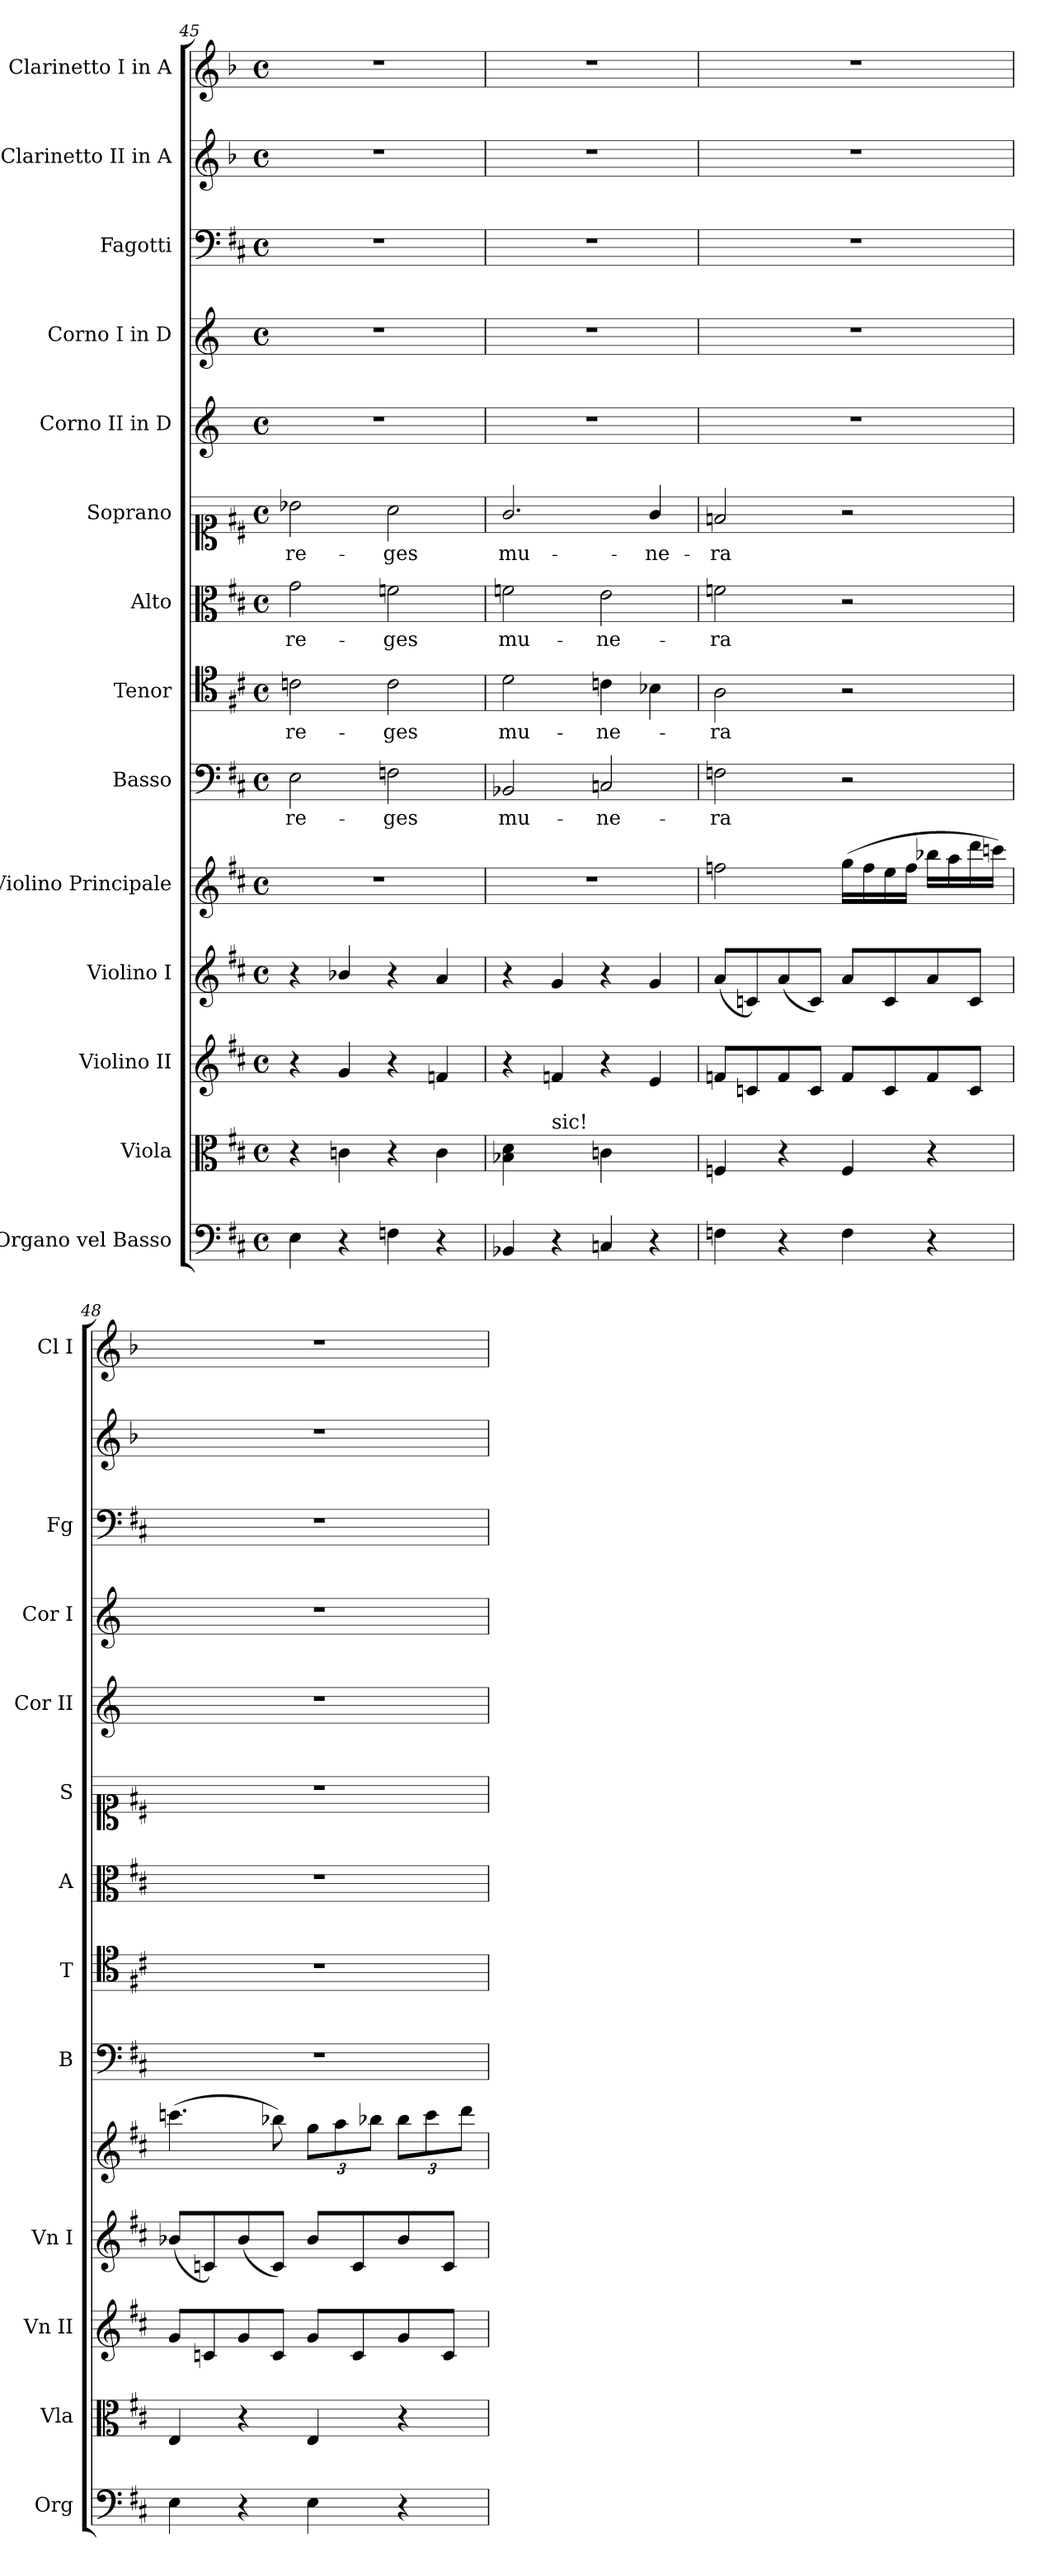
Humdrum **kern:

**kern	**kern	**kern	**kern	**kern	**kern	**text	**kern	**text	**kern	**text	**kern	**text	**kern	**kern	**kern	**kern	**kern
*part14	*part13	*part12	*part11	*part10	*part9	*part9	*part8	*part8	*part7	*part7	*part6	*part6	*part5	*part4	*part3	*part2	*part1
*staff14	*staff13	*staff12	*staff11	*staff10	*staff9	*staff9	*staff8	*staff8	*staff7	*staff7	*staff6	*staff6	*staff5	*staff4	*staff3	*staff2	*staff1
*I"Organo vel Basso	*I"Viola	*I"Violino II	*I"Violino I	*I"Violino Principale	*I"Basso	*	*I"Tenor	*	*I"Alto	*	*I"Soprano	*	*I"Corno II in D	*I"Corno I in D	*I"Fagotti	*I"Clarinetto II in A	*I"Clarinetto I in A
*I'Org	*I'Vla	*I'Vn II	*I'Vn I	*	*I'B	*	*I'T	*	*I'A	*	*I'S	*	*I'Cor II	*I'Cor I	*I'Fg	*	*I'Cl I
*clefF4	*clefC3	*clefG2	*clefG2	*clefG2	*clefF4	*	*clefC4	*	*clefC3	*	*clefC1	*	*clefG2	*clefG2	*clefF4	*clefG2	*clefG2
*	*	*	*	*	*	*	*	*	*	*	*	*	*ITrd-1c-2	*ITrd-1c-2	*	*ITrd2c3	*ITrd2c3
*k[f#c#]	*k[f#c#]	*k[f#c#]	*k[f#c#]	*k[f#c#]	*k[f#c#]	*	*k[f#c#]	*	*k[f#c#]	*	*k[f#c#]	*	*k[f#c#]	*k[f#c#]	*k[f#c#]	*k[f#c#]	*k[f#c#]
*D:	*D:	*D:	*D:	*D:	*D:	*	*D:	*	*D:	*	*D:	*	*	*	*D:	*D:	*D:
*M4/4	*M4/4	*M4/4	*M4/4	*M4/4	*M4/4	*	*M4/4	*	*M4/4	*	*M4/4	*	*M4/4	*M4/4	*M4/4	*M4/4	*M4/4
*met(c)	*met(c)	*met(c)	*met(c)	*met(c)	*met(c)	*	*met(c)	*	*met(c)	*	*met(c)	*	*met(c)	*met(c)	*met(c)	*met(c)	*met(c)
=45	=45	=45	=45	=45	=45	=45	=45	=45	=45	=45	=45	=45	=45	=45	=45	=45	=45
4E	4r	4r	4r	1r	2E	re-	2cn	re-	2g	re-	2b-X	re-	1r	1r	1r	1r	1r
4r	4cn	4g	4b-X/	.	.	.	.	.	.	.	.	.	.	.	.	.	.
4Fn	4r	4r	4r	.	2Fn	-ges	2c	-ges	2fn	-ges	2a	-ges	.	.	.	.	.
4r	4c	4fn	4a	.	.	.	.	.	.	.	.	.	.	.	.	.	.
=46	=46	=46	=46	=46	=46	=46	=46	=46	=46	=46	=46	=46	=46	=46	=46	=46	=46
4BB-X	4B-X 4d	4r	4r	1r	2BB-X	mu-	2d	mu-	2fn	mu-	2.g/	mu-	1r	1r	1r	1r	1r
!	!LO:TX:a:t=sic!	!	!	!	!	!	!	!	!	!	!	!	!	!	!	!	!
4r	4ryy	4fn	4g	.	.	.	.	.	.	.	.	.	.	.	.	.	.
4Cn	4cn	4r	4r	.	2Cn	-ne-	4cn	-ne-	2e	-ne-	.	.	.	.	.	.	.
4r	4ryy	4e	4g	.	.	.	4B-X	.	.	.	4g/	-ne-	.	.	.	.	.
=47	=47	=47	=47	=47	=47	=47	=47	=47	=47	=47	=47	=47	=47	=47	=47	=47	=47
4Fn	4Fn	8fnL	(<8aL	2ffn	2Fn	-ra	2A	-ra	2fn	-ra	2fn	-ra	1r	1r	1r	1r	1r
.	.	8cn	8cn)	.	.	.	.	.	.	.	.	.	.	.	.	.	.
4r	4r	8f	(<8a	.	.	.	.	.	.	.	.	.	.	.	.	.	.
.	.	8cJ	8cJ)	.	.	.	.	.	.	.	.	.	.	.	.	.	.
4F	4F	8fL	8aL	(>16ggLL	2r	.	2r	.	2r	.	2r	.	.	.	.	.	.
.	.	.	.	16ff	.	.	.	.	.	.	.	.	.	.	.	.	.
.	.	8c	8c	16ee	.	.	.	.	.	.	.	.	.	.	.	.	.
.	.	.	.	16ffJJ	.	.	.	.	.	.	.	.	.	.	.	.	.
4r	4r	8f	8a	16bb-XLL	.	.	.	.	.	.	.	.	.	.	.	.	.
.	.	.	.	16aa	.	.	.	.	.	.	.	.	.	.	.	.	.
.	.	8cJ	8cJ	16ddd	.	.	.	.	.	.	.	.	.	.	.	.	.
.	.	.	.	16cccnJJ)	.	.	.	.	.	.	.	.	.	.	.	.	.
=48	=48	=48	=48	=48	=48	=48	=48	=48	=48	=48	=48	=48	=48	=48	=48	=48	=48
4E	4E	8gL	(<8b-XL	(>4.cccn	1r	.	1r	.	1r	.	1r	.	1r	1r	1r	1r	1r
.	.	8cn	8cn)	.	.	.	.	.	.	.	.	.	.	.	.	.	.
4r	4r	8g	(<8b-	.	.	.	.	.	.	.	.	.	.	.	.	.	.
.	.	8cJ	8cJ)	8bb-X)	.	.	.	.	.	.	.	.	.	.	.	.	.
4E	4E	8gL	8b-L	12ggL	.	.	.	.	.	.	.	.	.	.	.	.	.
.	.	.	.	12aa	.	.	.	.	.	.	.	.	.	.	.	.	.
.	.	8c	8c	.	.	.	.	.	.	.	.	.	.	.	.	.	.
.	.	.	.	12bb-XJ	.	.	.	.	.	.	.	.	.	.	.	.	.
4r	4r	8g	8b-	12bb-L	.	.	.	.	.	.	.	.	.	.	.	.	.
.	.	.	.	12ccc	.	.	.	.	.	.	.	.	.	.	.	.	.
.	.	8cJ	8cJ	.	.	.	.	.	.	.	.	.	.	.	.	.	.
.	.	.	.	12dddJ	.	.	.	.	.	.	.	.	.	.	.	.	.
=	=	=	=	=	=	=	=	=	=	=	=	=	=	=	=	=	=
*-	*-	*-	*-	*-	*-	*-	*-	*-	*-	*-	*-	*-	*-	*-	*-	*-	*-
